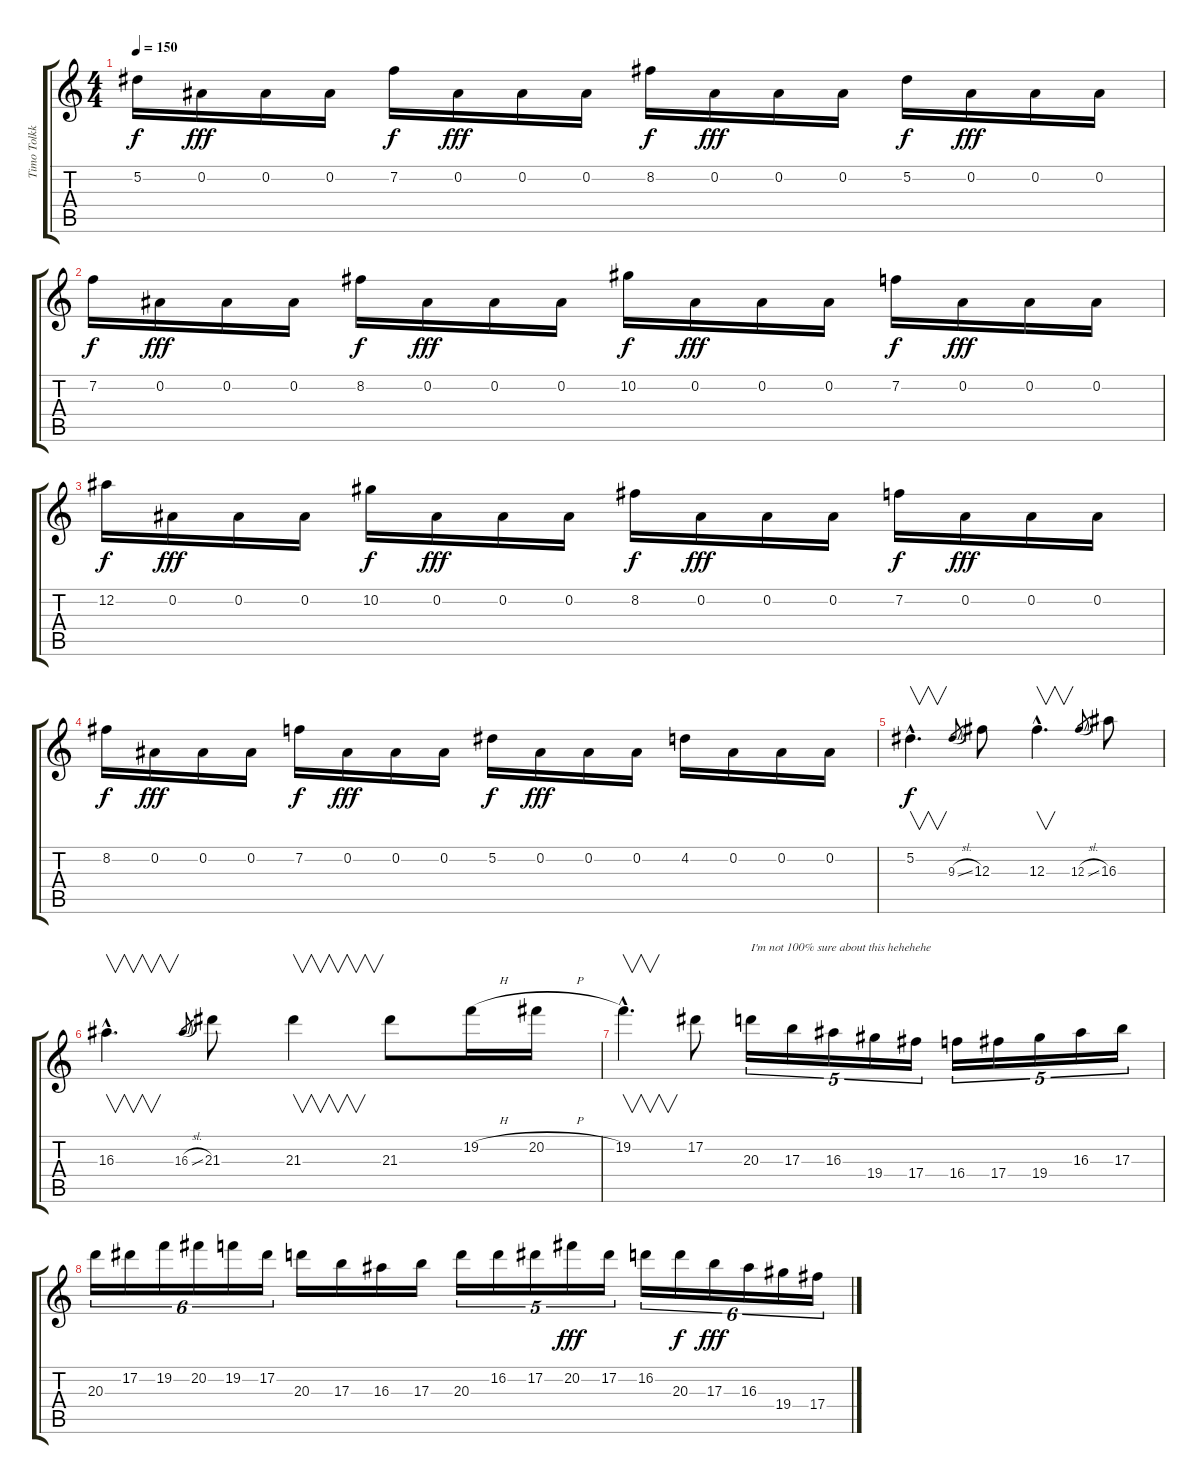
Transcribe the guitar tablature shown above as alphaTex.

\track ("Timo Tolkki" "Timo Tolkk") {instrument distortionguitar}
\staff {score tabs}
\tuning (Eb4 Bb3 Gb3 Db3 Ab2 Eb2) {hide}
\ts (4 4)
\tempo 150
\clef g2
\ks c
5.2.16{dy f} 0.2.16{dy fff} 0.2.16 0.2.16 7.2.16{dy f} 0.2.16{dy fff} 0.2.16 0.2.16 8.2.16{dy f} 0.2.16{dy fff} 0.2.16 0.2.16 5.2.16{dy f} 0.2.16{dy fff} 0.2.16 0.2.16 |
7.2.16{dy f} 0.2.16{dy fff} 0.2.16 0.2.16 8.2.16{dy f} 0.2.16{dy fff} 0.2.16 0.2.16 10.2.16{dy f} 0.2.16{dy fff} 0.2.16 0.2.16 7.2.16{dy f} 0.2.16{dy fff} 0.2.16 0.2.16 |
12.2.16{dy f} 0.2.16{dy fff} 0.2.16 0.2.16 10.2.16{dy f} 0.2.16{dy fff} 0.2.16 0.2.16 8.2.16{dy f} 0.2.16{dy fff} 0.2.16 0.2.16 7.2.16{dy f} 0.2.16{dy fff} 0.2.16 0.2.16 |
8.2.16{dy f} 0.2.16{dy fff} 0.2.16 0.2.16 7.2.16{dy f} 0.2.16{dy fff} 0.2.16 0.2.16 5.2.16{dy f} 0.2.16{dy fff} 0.2.16 0.2.16 4.2.16 0.2.16 0.2.16 0.2.16 |
5.2{hac}.4{v d dy f} 9.3{sl}.8{gr} 12.3.8 12.3{hac}.4{v d} 12.3{sl}.8{gr} 16.3.8 |
16.3{hac}.4{v d} 16.3{sl}.8{gr} 21.3.8 21.3.4{v} 21.3.8 19.2{h}.16 20.2{h}.16 |
19.2{hac}.4{v d} 17.2.8 20.3.16{tu (5 4) txt "I'm not 100% sure about this hehehehe"} 17.3.16{tu (5 4)} 16.3.16{tu (5 4)} 19.4.16{tu (5 4)} 17.4.16{tu (5 4)} 16.4.16{tu (5 4)} 17.4.16{tu (5 4)} 19.4.16{tu (5 4)} 16.3.16{tu (5 4)} 17.3.16{tu (5 4)} |
20.3.16{tu (6 4)} 17.2.16{tu (6 4)} 19.2.16{tu (6 4)} 20.2.16{tu (6 4)} 19.2.16{tu (6 4)} 17.2.16{tu (6 4)} 20.3.16 17.3.16 16.3.16 17.3.16 20.3.16{tu (5 4)} 16.2.16{tu (5 4)} 17.2.16{tu (5 4)} 20.2.16{tu (5 4) dy fff} 17.2.16{tu (5 4)} 16.2.16{tu (6 4)} 20.3.16{tu (6 4) dy f} 17.3.16{tu (6 4) dy fff} 16.3.16{tu (6 4)} 19.4.16{tu (6 4)} 17.4.16{tu (6 4)}
